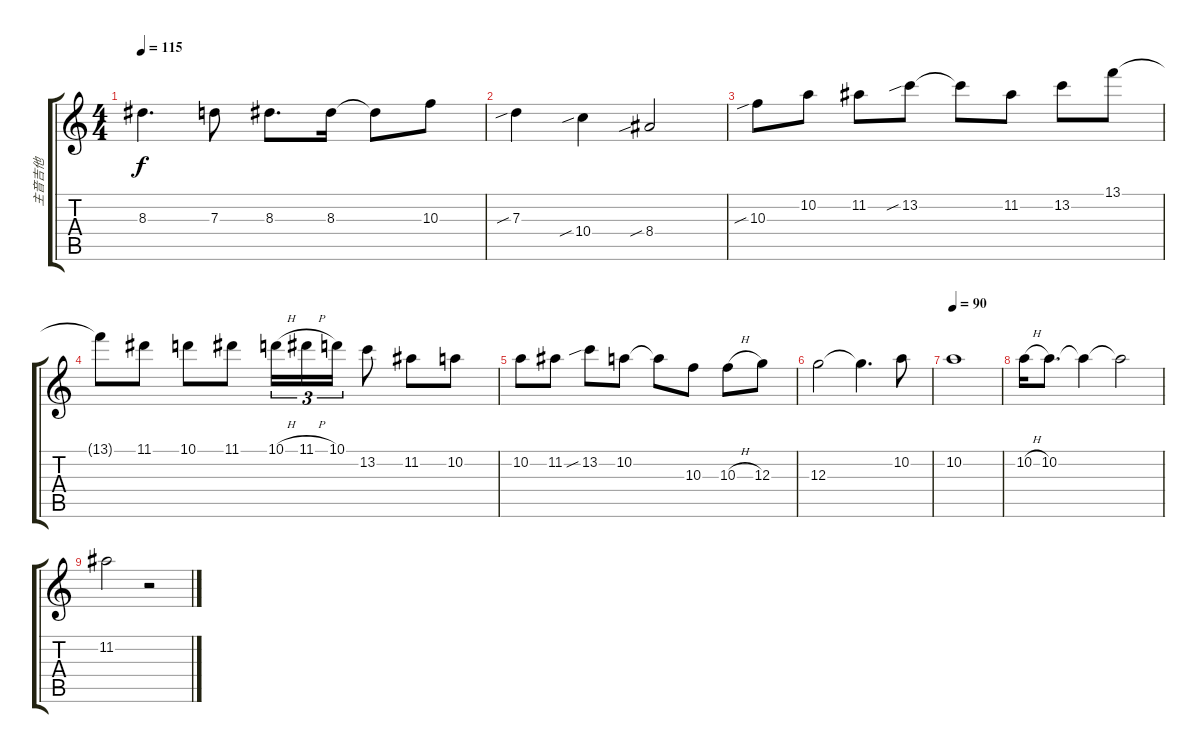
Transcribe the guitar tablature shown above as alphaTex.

\track ("主音吉他" "主音吉他") {instrument distortionguitar}
\staff {score tabs}
\tuning (E4 B3 G3 D3 A2 E2) {hide}
\ts (4 4)
\tempo 115
\clef g2
\ks c
8.3.4{d dy f} 7.3.8 8.3.8{d} 8.3.16 8.3{t}.8 10.3.8 |
7.3{sib}.4 10.4{sib}.4 8.4{sib}.2 |
10.3{sib}.8 10.2.8 11.2.8 13.2{sib}.8 13.2{t}.8 11.2.8 13.2.8 13.1.8 |
13.1{t}.8 11.1.8 10.1.8 11.1.8 10.1{h}.16{tu (3 2)} 11.1{h}.16{tu (3 2)} 10.1.16{tu (3 2)} 13.2.8 11.2.8 10.2.8 |
10.2.8 11.2.8 13.2{sib}.8 10.2.8 10.2{t}.8 10.3.8 10.3{h}.8 12.3.8 |
12.3.2 12.3{t}.4{d} 10.2.8 |
\tempo 90
10.2.1 |
10.2{h}.16 10.2.8{d} 10.2{t}.4 10.2{t}.2 |
11.2.2 r.2
